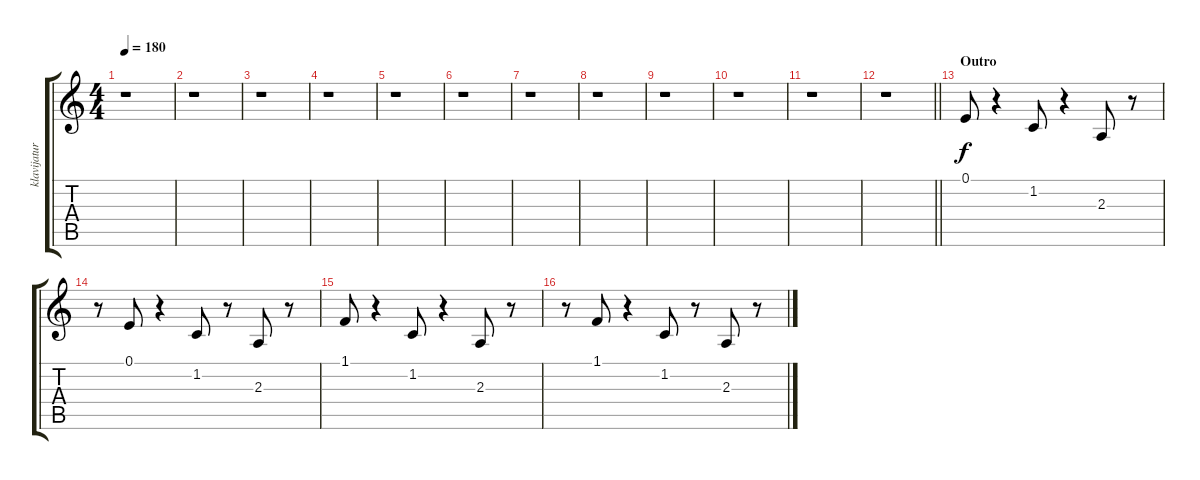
\track ("klavijatura" "klavijatur") {instrument lead5charang}
\staff {score tabs}
\tuning (E4 B3 G3 D3 A2 E2) {hide}
\ts (4 4)
\tempo 180
\clef g2
\ks c
r.1{dy f} |
r.1 |
r.1 |
r.1 |
r.1 |
r.1 |
r.1 |
r.1 |
r.1 |
r.1 |
r.1 |
\barLineRight lightlight
r.1 |
\section ("" "Outro")
0.1.8{instrument stringensemble1} r.4 1.2.8 r.4 2.3.8 r.8 |
r.8 0.1.8 r.4 1.2.8 r.8 2.3.8 r.8 |
1.1.8 r.4 1.2.8 r.4 2.3.8 r.8 |
r.8 1.1.8 r.4 1.2.8 r.8 2.3.8 r.8
